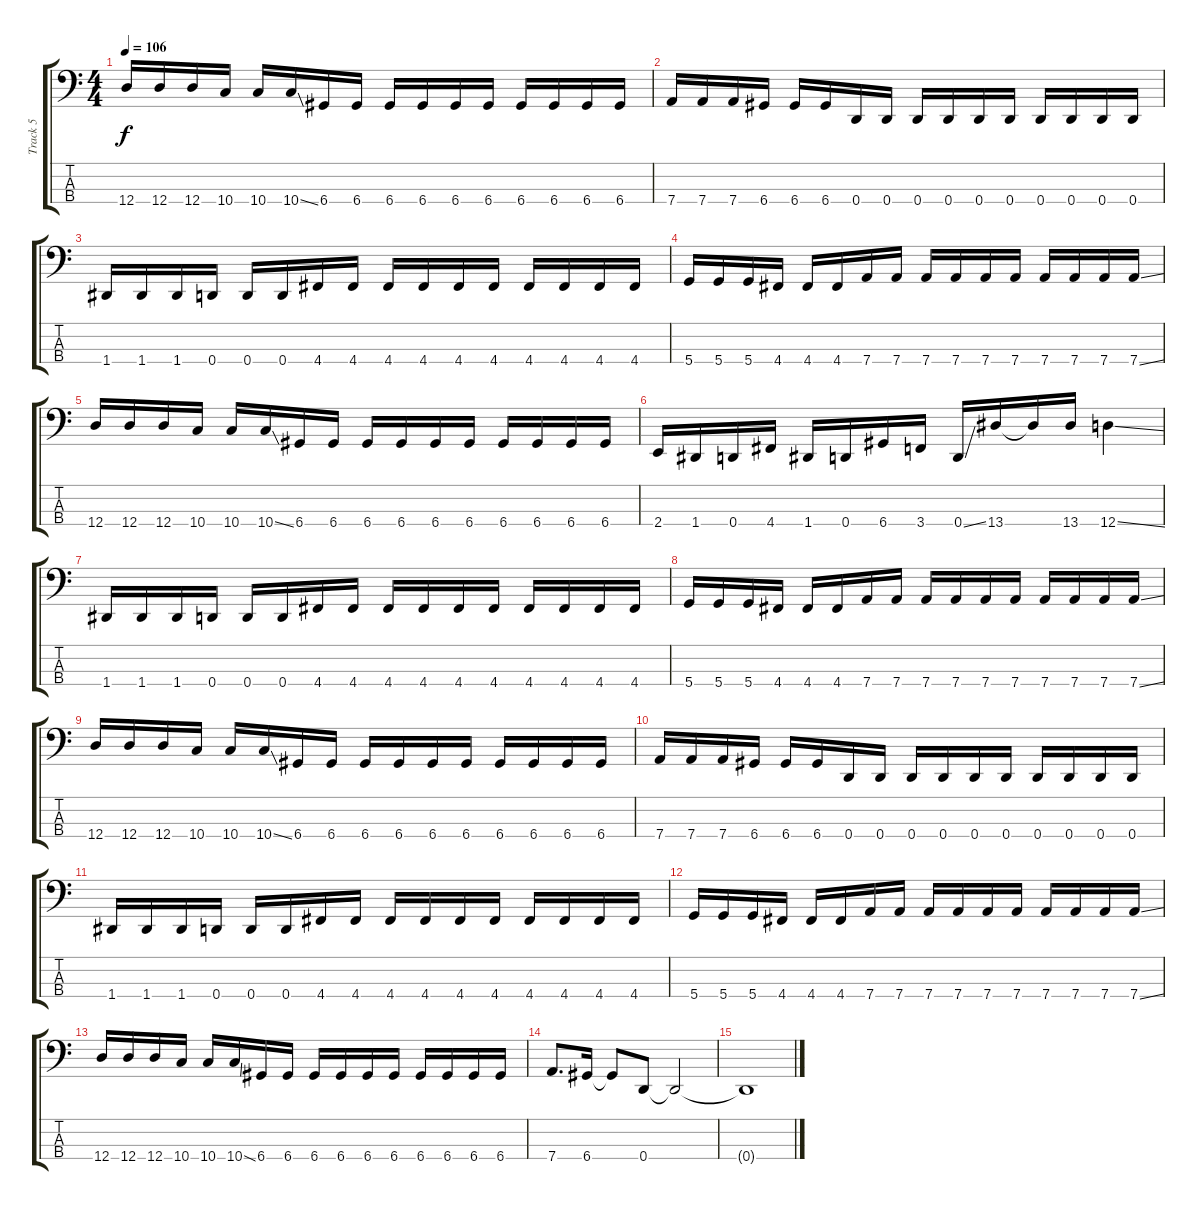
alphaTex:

\track ("Track 5" "Track 5") {instrument electricbassfinger}
\staff {score tabs}
\tuning (G2 D2 A1 D1) {hide}
\ts (4 4)
\tempo 106
\clef f4
\ks c
12.4.16{dy f} 12.4.16 12.4.16 10.4.16 10.4.16 10.4{ss}.16 6.4.16 6.4.16 6.4.16 6.4.16 6.4.16 6.4.16 6.4.16 6.4.16 6.4.16 6.4.16 |
7.4.16 7.4.16 7.4.16 6.4.16 6.4.16 6.4.16 0.4.16 0.4.16 0.4.16 0.4.16 0.4.16 0.4.16 0.4.16 0.4.16 0.4.16 0.4.16 |
1.4.16 1.4.16 1.4.16 0.4.16 0.4.16 0.4.16 4.4.16 4.4.16 4.4.16 4.4.16 4.4.16 4.4.16 4.4.16 4.4.16 4.4.16 4.4.16 |
5.4.16 5.4.16 5.4.16 4.4.16 4.4.16 4.4.16 7.4.16 7.4.16 7.4.16 7.4.16 7.4.16 7.4.16 7.4.16 7.4.16 7.4.16 7.4{ss}.16 |
12.4.16 12.4.16 12.4.16 10.4.16 10.4.16 10.4{ss}.16 6.4.16 6.4.16 6.4.16 6.4.16 6.4.16 6.4.16 6.4.16 6.4.16 6.4.16 6.4.16 |
2.4.16 1.4.16 0.4.16 4.4.16 1.4.16 0.4.16 6.4.16 3.4.16 0.4{ss}.16 13.4.16 13.4{t}.16 13.4.16 12.4{ss}.4 |
1.4.16 1.4.16 1.4.16 0.4.16 0.4.16 0.4.16 4.4.16 4.4.16 4.4.16 4.4.16 4.4.16 4.4.16 4.4.16 4.4.16 4.4.16 4.4.16 |
5.4.16 5.4.16 5.4.16 4.4.16 4.4.16 4.4.16 7.4.16 7.4.16 7.4.16 7.4.16 7.4.16 7.4.16 7.4.16 7.4.16 7.4.16 7.4{ss}.16 |
12.4.16 12.4.16 12.4.16 10.4.16 10.4.16 10.4{ss}.16 6.4.16 6.4.16 6.4.16 6.4.16 6.4.16 6.4.16 6.4.16 6.4.16 6.4.16 6.4.16 |
7.4.16 7.4.16 7.4.16 6.4.16 6.4.16 6.4.16 0.4.16 0.4.16 0.4.16 0.4.16 0.4.16 0.4.16 0.4.16 0.4.16 0.4.16 0.4.16 |
1.4.16 1.4.16 1.4.16 0.4.16 0.4.16 0.4.16 4.4.16 4.4.16 4.4.16 4.4.16 4.4.16 4.4.16 4.4.16 4.4.16 4.4.16 4.4.16 |
5.4.16 5.4.16 5.4.16 4.4.16 4.4.16 4.4.16 7.4.16 7.4.16 7.4.16 7.4.16 7.4.16 7.4.16 7.4.16 7.4.16 7.4.16 7.4{ss}.16 |
12.4.16 12.4.16 12.4.16 10.4.16 10.4.16 10.4{ss}.16 6.4.16 6.4.16 6.4.16 6.4.16 6.4.16 6.4.16 6.4.16 6.4.16 6.4.16 6.4.16 |
7.4.8{d} 6.4.16 6.4{t}.8 0.4.8 0.4{t}.2 |
0.4{t}.1
